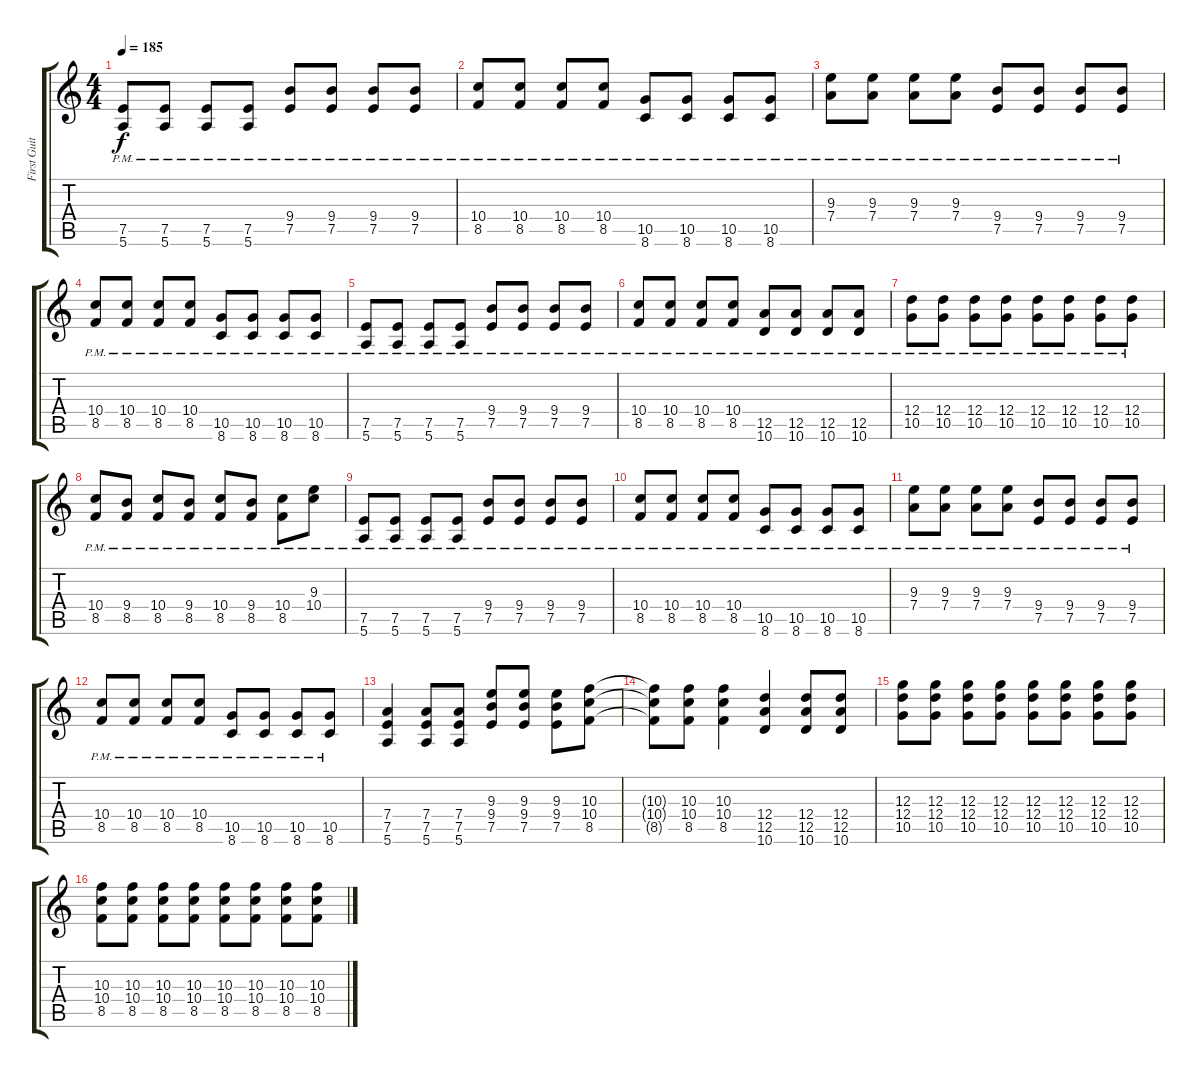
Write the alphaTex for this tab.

\track ("First Guitar" "First Guit") {instrument distortionguitar}
\staff {score tabs}
\tuning (E4 B3 G3 D3 A2 E2) {hide}
\ts (4 4)
\tempo 185
\clef g2
\ks c
(7.5{pm} 5.6{pm}).8{dy f} (7.5{pm} 5.6{pm}).8 (7.5{pm} 5.6{pm}).8 (7.5{pm} 5.6{pm}).8 (9.4{pm} 7.5{pm}).8 (9.4{pm} 7.5{pm}).8 (9.4{pm} 7.5{pm}).8 (9.4{pm} 7.5{pm}).8 |
(10.4{pm} 8.5{pm}).8 (10.4{pm} 8.5{pm}).8 (10.4{pm} 8.5{pm}).8 (10.4{pm} 8.5{pm}).8 (10.5{pm} 8.6{pm}).8 (10.5{pm} 8.6{pm}).8 (10.5{pm} 8.6{pm}).8 (10.5{pm} 8.6{pm}).8 |
(9.3{pm} 7.4{pm}).8 (9.3{pm} 7.4{pm}).8 (9.3{pm} 7.4{pm}).8 (9.3{pm} 7.4{pm}).8 (9.4{pm} 7.5{pm}).8 (9.4{pm} 7.5{pm}).8 (9.4{pm} 7.5{pm}).8 (9.4{pm} 7.5{pm}).8 |
(10.4{pm} 8.5{pm}).8 (10.4{pm} 8.5{pm}).8 (10.4{pm} 8.5{pm}).8 (10.4{pm} 8.5{pm}).8 (10.5{pm} 8.6{pm}).8 (10.5{pm} 8.6{pm}).8 (10.5{pm} 8.6{pm}).8 (10.5{pm} 8.6{pm}).8 |
(7.5{pm} 5.6{pm}).8 (7.5{pm} 5.6{pm}).8 (7.5{pm} 5.6{pm}).8 (7.5{pm} 5.6{pm}).8 (9.4{pm} 7.5{pm}).8 (9.4{pm} 7.5{pm}).8 (9.4{pm} 7.5{pm}).8 (9.4{pm} 7.5{pm}).8 |
(10.4{pm} 8.5{pm}).8 (10.4{pm} 8.5{pm}).8 (10.4{pm} 8.5{pm}).8 (10.4{pm} 8.5{pm}).8 (12.5{pm} 10.6{pm}).8 (12.5{pm} 10.6{pm}).8 (12.5{pm} 10.6{pm}).8 (12.5{pm} 10.6{pm}).8 |
(12.4{pm} 10.5{pm}).8 (12.4{pm} 10.5{pm}).8 (12.4{pm} 10.5{pm}).8 (12.4{pm} 10.5{pm}).8 (12.4{pm} 10.5{pm}).8 (12.4{pm} 10.5{pm}).8 (12.4{pm} 10.5{pm}).8 (12.4{pm} 10.5{pm}).8 |
(10.4{pm} 8.5{pm}).8 (9.4{pm} 8.5{pm}).8 (10.4{pm} 8.5{pm}).8 (9.4{pm} 8.5{pm}).8 (10.4{pm} 8.5{pm}).8 (9.4{pm} 8.5{pm}).8 (10.4{pm} 8.5{pm}).8 (9.3{pm} 10.4{pm}).8 |
(7.5{pm} 5.6{pm}).8 (7.5{pm} 5.6{pm}).8 (7.5{pm} 5.6{pm}).8 (7.5{pm} 5.6{pm}).8 (9.4{pm} 7.5{pm}).8 (9.4{pm} 7.5{pm}).8 (9.4{pm} 7.5{pm}).8 (9.4{pm} 7.5{pm}).8 |
(10.4{pm} 8.5{pm}).8 (10.4{pm} 8.5{pm}).8 (10.4{pm} 8.5{pm}).8 (10.4{pm} 8.5{pm}).8 (10.5{pm} 8.6{pm}).8 (10.5{pm} 8.6{pm}).8 (10.5{pm} 8.6{pm}).8 (10.5{pm} 8.6{pm}).8 |
(9.3{pm} 7.4{pm}).8 (9.3{pm} 7.4{pm}).8 (9.3{pm} 7.4{pm}).8 (9.3{pm} 7.4{pm}).8 (9.4{pm} 7.5{pm}).8 (9.4{pm} 7.5{pm}).8 (9.4{pm} 7.5{pm}).8 (9.4{pm} 7.5{pm}).8 |
(10.4{pm} 8.5{pm}).8 (10.4{pm} 8.5{pm}).8 (10.4{pm} 8.5{pm}).8 (10.4{pm} 8.5{pm}).8 (10.5{pm} 8.6{pm}).8 (10.5{pm} 8.6{pm}).8 (10.5{pm} 8.6{pm}).8 (10.5{pm} 8.6{pm}).8 |
(7.4 7.5 5.6).4 (7.4 7.5 5.6).8 (7.4 7.5 5.6).8 (9.3 9.4 7.5).8 (9.3 9.4 7.5).8 (9.3 9.4 7.5).8 (10.3 10.4 8.5).8 |
(10.3{t} 10.4{t} 8.5{t}).8 (10.3 10.4 8.5).8 (10.3 10.4 8.5).4 (12.4 12.5 10.6).4 (12.4 12.5 10.6).8 (12.4 12.5 10.6).8 |
(12.3 12.4 10.5).8 (12.3 12.4 10.5).8 (12.3 12.4 10.5).8 (12.3 12.4 10.5).8 (12.3 12.4 10.5).8 (12.3 12.4 10.5).8 (12.3 12.4 10.5).8 (12.3 12.4 10.5).8 |
(10.3 10.4 8.5).8 (10.3 10.4 8.5).8 (10.3 10.4 8.5).8 (10.3 10.4 8.5).8 (10.3 10.4 8.5).8 (10.3 10.4 8.5).8 (10.3 10.4 8.5).8 (10.3 10.4 8.5).8
